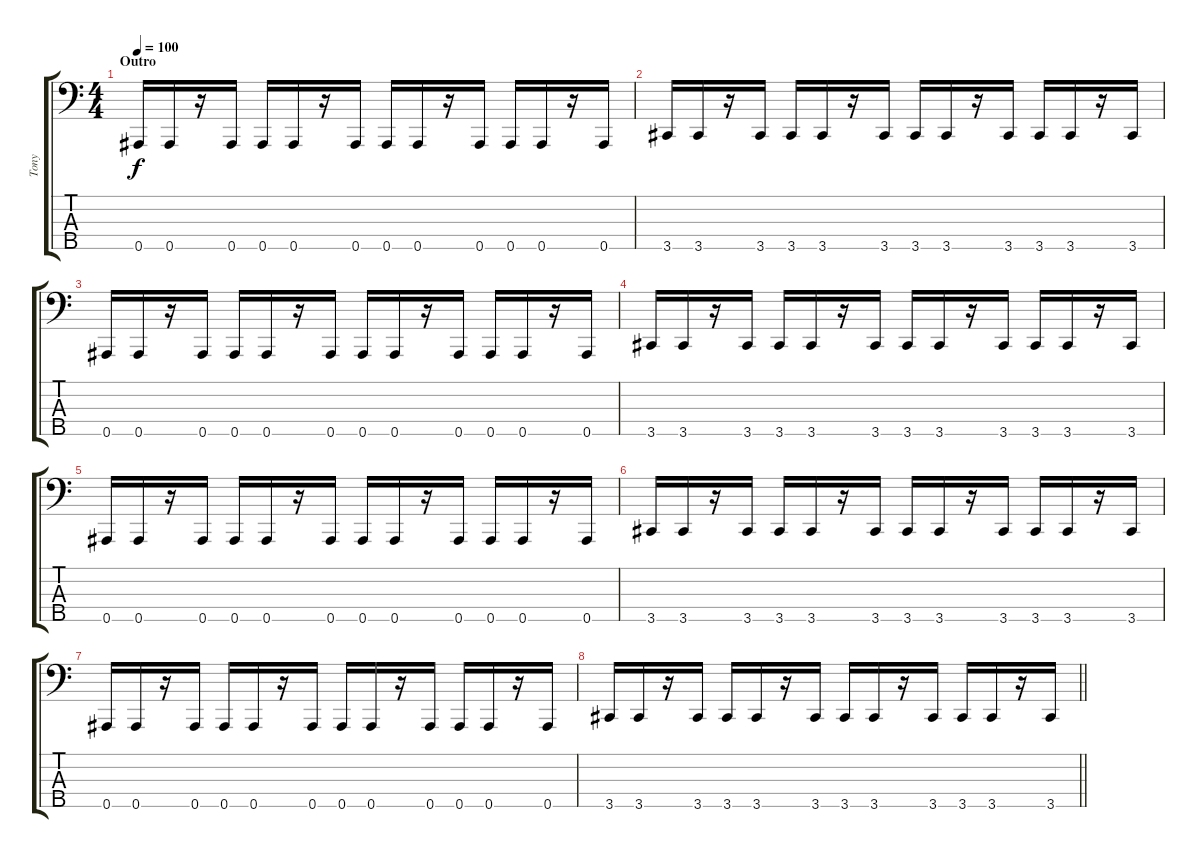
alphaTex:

\track ("Tony" "Tony") {instrument electricbasspick}
\staff {score tabs}
\tuning (Ab2 Eb2 Bb1 F1 Bb0) {hide}
\ts (4 4)
\section ("" "Outro")
\tempo 100
\clef f4
\ks c
0.5.16{dy f} 0.5.16 r.16 0.5.16 0.5.16 0.5.16 r.16 0.5.16 0.5.16 0.5.16 r.16 0.5.16 0.5.16 0.5.16 r.16 0.5.16 |
3.5.16 3.5.16 r.16 3.5.16 3.5.16 3.5.16 r.16 3.5.16 3.5.16 3.5.16 r.16 3.5.16 3.5.16 3.5.16 r.16 3.5.16 |
0.5.16 0.5.16 r.16 0.5.16 0.5.16 0.5.16 r.16 0.5.16 0.5.16 0.5.16 r.16 0.5.16 0.5.16 0.5.16 r.16 0.5.16 |
3.5.16 3.5.16 r.16 3.5.16 3.5.16 3.5.16 r.16 3.5.16 3.5.16 3.5.16 r.16 3.5.16 3.5.16 3.5.16 r.16 3.5.16 |
0.5.16 0.5.16 r.16 0.5.16 0.5.16 0.5.16 r.16 0.5.16 0.5.16 0.5.16 r.16 0.5.16 0.5.16 0.5.16 r.16 0.5.16 |
3.5.16 3.5.16 r.16 3.5.16 3.5.16 3.5.16 r.16 3.5.16 3.5.16 3.5.16 r.16 3.5.16 3.5.16 3.5.16 r.16 3.5.16 |
0.5.16 0.5.16 r.16 0.5.16 0.5.16 0.5.16 r.16 0.5.16 0.5.16 0.5.16 r.16 0.5.16 0.5.16 0.5.16 r.16 0.5.16 |
\barLineRight lightlight
3.5.16 3.5.16 r.16 3.5.16 3.5.16 3.5.16 r.16 3.5.16 3.5.16 3.5.16 r.16 3.5.16 3.5.16 3.5.16 r.16 3.5.16
